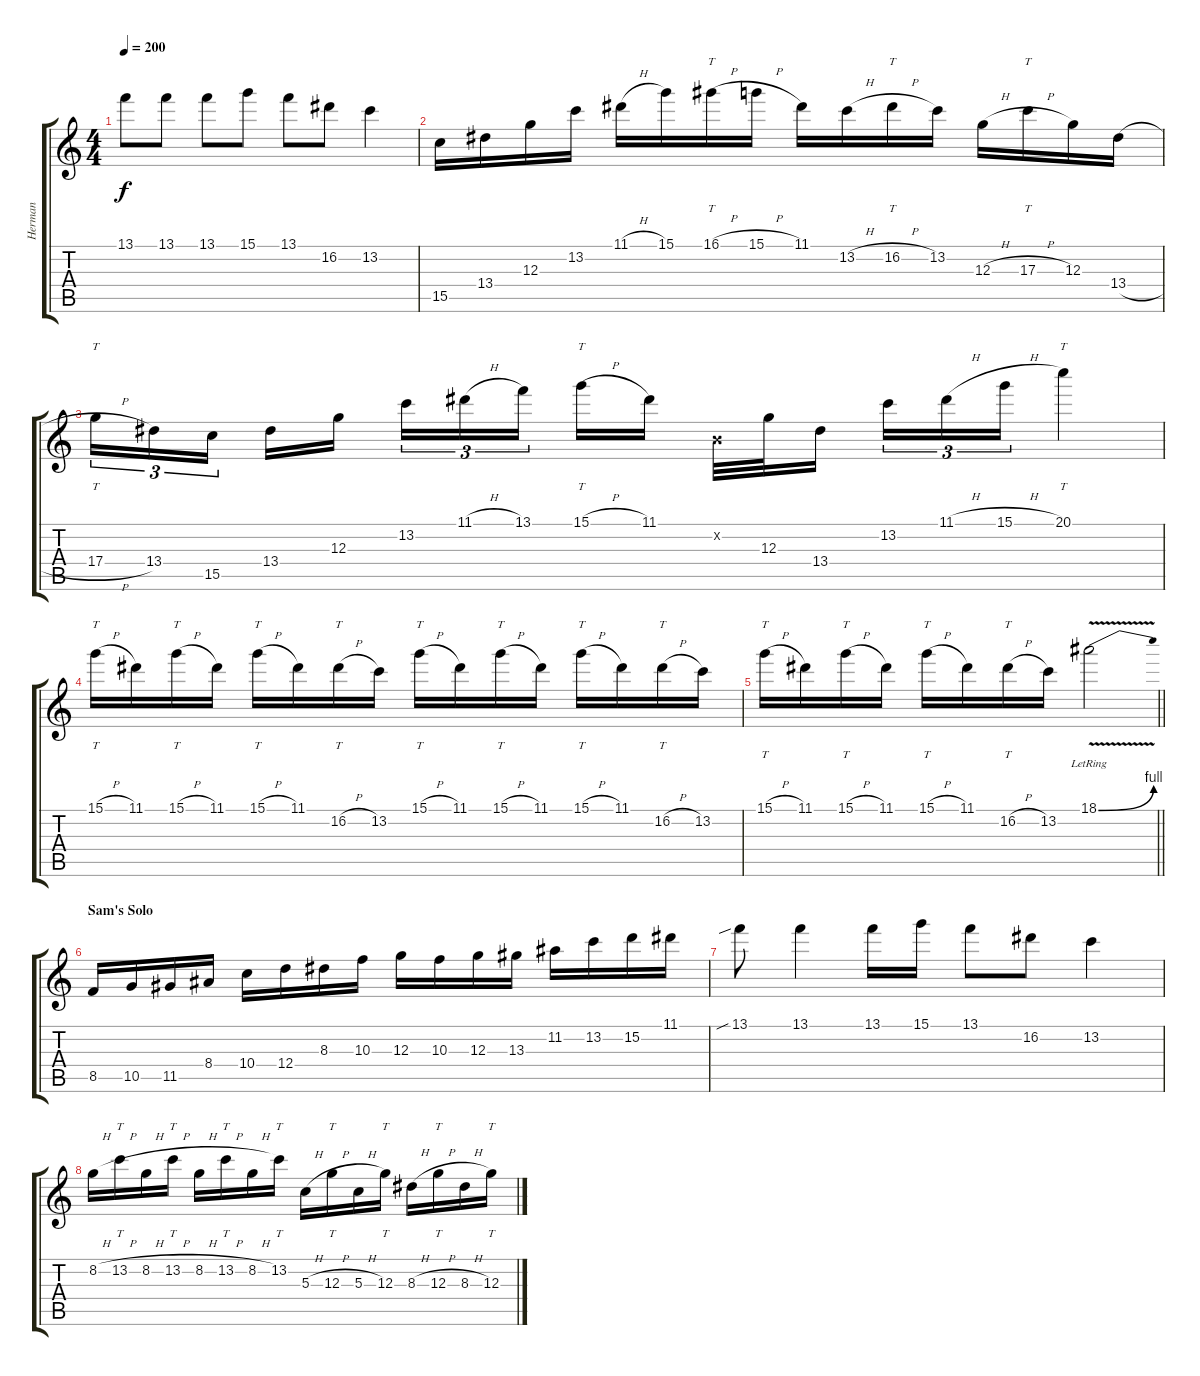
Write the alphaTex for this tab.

\track ("Herman" "Herman") {instrument overdrivenguitar}
\staff {score tabs}
\tuning (E4 B3 G3 D3 A2 E2) {hide}
\ts (4 4)
\tempo 200
\clef g2
\ks c
13.1.8{dy f} 13.1.8 13.1.8 15.1.8 13.1.8 16.2.8 13.2.4 |
15.5.16 13.4.16 12.3.16 13.2.16 11.1{h}.16 15.1.16 16.1{h}.16{tt} 15.1{h}.16 11.1.16 13.2{h}.16 16.2{h}.16{tt} 13.2.16 12.3{h}.16 17.3{h}.16{tt} 12.3.16 13.4{h}.16 |
17.4{h}.16{tt tu (3 2)} 13.4.16{tu (3 2)} 15.5.16{tu (3 2) beam splitsecondary} 13.4.16 12.3.16 13.2.16{tu (3 2)} 11.1{h}.16{tu (3 2)} 13.1.16{tu (3 2) beam splitsecondary} 15.1{h}.16{tt} 11.1.16 0.2{x}.32 12.3.32 13.4.16{beam splitsecondary} 13.2.16{tu (3 2)} 11.1{h}.16{tu (3 2)} 15.1{h}.16{tu (3 2)} 20.1.4{tt} |
15.1{h}.16{tt} 11.1.16 15.1{h}.16{tt} 11.1.16 15.1{h}.16{tt} 11.1.16 16.2{h}.16{tt} 13.2.16 15.1{h}.16{tt} 11.1.16 15.1{h}.16{tt} 11.1.16 15.1{h}.16{tt} 11.1.16 16.2{h}.16{tt} 13.2.16 |
\barLineRight lightlight
15.1{h}.16{tt} 11.1.16 15.1{h}.16{tt} 11.1.16 15.1{h}.16{tt} 11.1.16 16.2{h}.16{tt} 13.2.16 18.1{be (bend 0 0 60 4) v lr}.2 |
\section ("" "Sam's Solo")
8.5.16 10.5.16 11.5.16 8.4.16 10.4.16 12.4.16 8.3.16 10.3.16 12.3.16 10.3.16 12.3.16 13.3.16 11.2.16 13.2.16 15.2.16 11.1.16 |
13.1{sib}.8 13.1.4 13.1.16 15.1.16 13.1.8 16.2.8 13.2.4 |
8.2{h}.16 13.2{h}.16{tt} 8.2{h}.16 13.2{h}.16{tt} 8.2{h}.16 13.2{h}.16{tt} 8.2{h}.16 13.2.16{tt} 5.3{h}.16 12.3{h}.16{tt} 5.3{h}.16 12.3.16{tt} 8.3{h}.16 12.3{h}.16{tt} 8.3{h}.16 12.3.16{tt}
